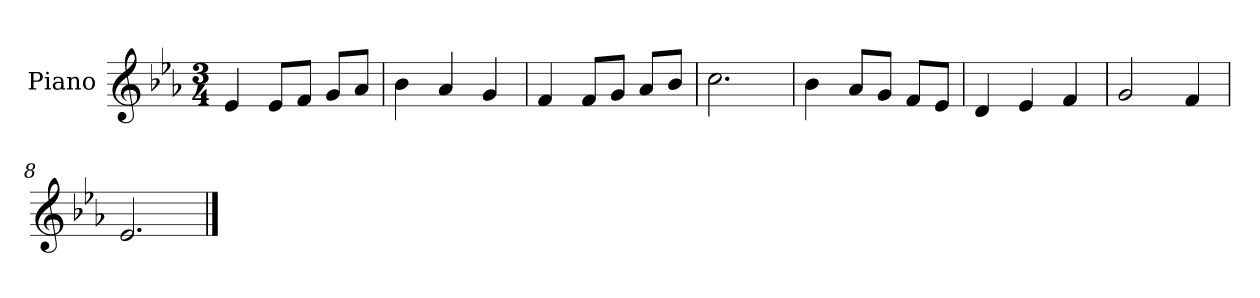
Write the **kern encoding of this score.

**kern
*part1
*staff1
*I"Piano
*I'Pno.
*clefG2
*k[b-e-a-]
*M3/4
*MM120
=1
4e-/
8e-/L
8f/J
8g/L
8a-/J
=2
4b-\
4a-/
4g/
=3
4f/
8f/L
8g/J
8a-/L
8b-/J
=4
2.cc\
=5
4b-\
8a-/L
8g/J
8f/L
8e-/J
=6
4d/
4e-/
4f/
=7
2g/
4f/
=8
2.e-/
==
*-
